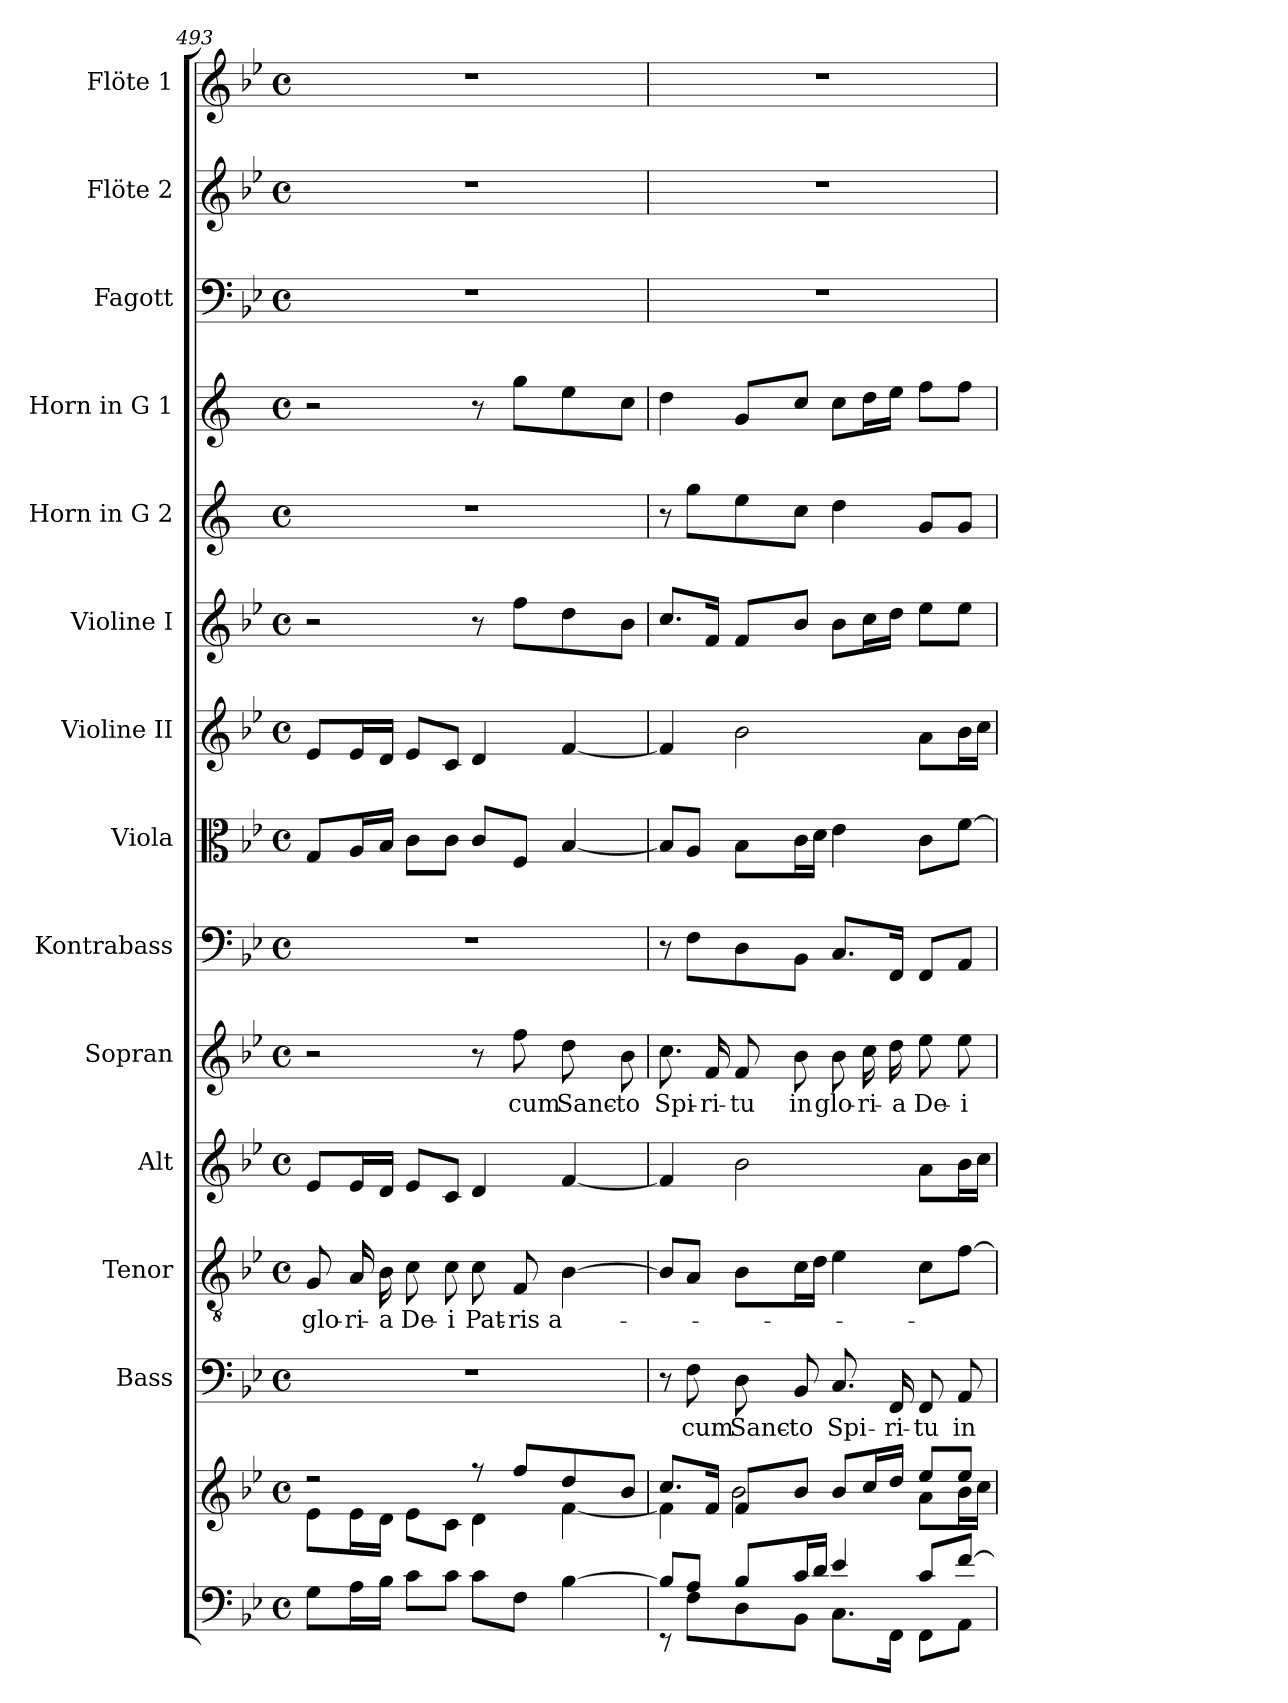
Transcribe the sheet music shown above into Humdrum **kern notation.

**kern	**kern	**kern	**text	**kern	**text	**kern	**kern	**text	**kern	**kern	**kern	**kern	**kern	**kern	**kern	**kern	**kern
*part14	*part14	*part13	*part13	*part12	*part12	*part11	*part10	*part10	*part9	*part8	*part7	*part6	*part5	*part4	*part3	*part2	*part1
*staff15	*staff14	*staff13	*staff13	*staff12	*staff12	*staff11	*staff10	*staff10	*staff9	*staff8	*staff7	*staff6	*staff5	*staff4	*staff3	*staff2	*staff1
*	*	*I"Bass	*	*I"Tenor	*	*I"Alt	*I"Sopran	*	*I"Kontrabass	*I"Viola	*I"Violine II	*I"Violine I	*I"Horn in G 2	*I"Horn in G 1	*I"Fagott	*I"Flöte 2	*I"Flöte 1
*	*	*I'B.	*	*I'T.	*	*I'A.	*I'S.	*	*I'Kb.	*I'Vla.	*I'Vl. II	*I'Vl. I	*	*	*I'Fg.	*I'Fl. 2	*I'Fl. 1
*clefF4	*clefG2	*clefF4	*	*clefGv2	*	*clefG2	*clefG2	*	*clefF4	*clefC3	*clefG2	*clefG2	*clefG2	*clefG2	*clefF4	*clefG2	*clefG2
*	*	*	*	*	*	*	*	*	*ITrd7c12	*	*	*	*ITrd1c2	*ITrd1c2	*	*	*
*k[b-e-]	*k[b-e-]	*k[b-e-]	*	*k[b-e-]	*	*k[b-e-]	*k[b-e-]	*	*k[b-e-]	*k[b-e-]	*k[b-e-]	*k[b-e-]	*k[b-e-]	*k[b-e-]	*k[b-e-]	*k[b-e-]	*k[b-e-]
*B-:	*B-:	*B-:	*	*B-:	*	*B-:	*B-:	*	*B-:	*B-:	*B-:	*B-:	*B-:	*B-:	*B-:	*B-:	*B-:
*M4/4	*M4/4	*M4/4	*	*M4/4	*	*M4/4	*M4/4	*	*M4/4	*M4/4	*M4/4	*M4/4	*M4/4	*M4/4	*M4/4	*M4/4	*M4/4
*met(c)	*met(c)	*met(c)	*	*met(c)	*	*met(c)	*met(c)	*	*met(c)	*met(c)	*met(c)	*met(c)	*met(c)	*met(c)	*met(c)	*met(c)	*met(c)
=493	=493	=493	=493	=493	=493	=493	=493	=493	=493	=493	=493	=493	=493	=493	=493	=493	=493
*	*^	*	*	*	*	*	*	*	*	*	*	*	*	*	*	*	*
!	!	!	!	!	!	!LO:LY:b	!	!	!	!	!	!	!	!	!	!	!	!
8G\L	2rdd	8e-\L	1r	.	8G/	glo-	8e-/L	2r	.	1r	8G/L	8e-/L	2r	1r	2r	1r	1r	1r
!	!	!	!	!	!	!LO:LY:b	!	!	!	!	!	!	!	!	!	!	!	!
16A\L	.	16e-\L	.	.	16A/	-ri-	16e-/L	.	.	.	16A/L	16e-/L	.	.	.	.	.	.
!	!	!	!	!	!	!LO:LY:b	!	!	!	!	!	!	!	!	!	!	!	!
16B-\JJ	.	16d\JJ	.	.	16B-\	-a	16d/JJ	.	.	.	16B-/JJ	16d/JJ	.	.	.	.	.	.
!	!	!	!	!	!	!LO:LY:b	!	!	!	!	!	!	!	!	!	!	!	!
8c\L	.	8e-\L	.	.	8c\	De-	8e-/L	.	.	.	8c\L	8e-/L	.	.	.	.	.	.
!	!	!	!	!	!	!LO:LY:b	!	!	!	!	!	!	!	!	!	!	!	!
8c\J	.	8c\J	.	.	8c\	-i	8c/J	.	.	.	8c\J	8c/J	.	.	.	.	.	.
!	!	!	!	!	!	!LO:LY:b	!	!	!	!	!	!	!	!	!	!	!	!
8c\L	8rff	4d\	.	.	8c\	Pat-	4d/	8r	.	.	8c/L	4d/	8r	.	8r	.	.	.
!	!	!	!	!	!	!LO:LY:b	!	!	!LO:LY:b	!	!	!	!	!	!	!	!	!
8F\J	8ff/L	.	.	.	8F/	-ris	.	8ff\	cum	.	8F/J	.	8ff\L	.	8ff\L	.	.	.
!	!	!	!	!	!	!LO:LY:b	!	!	!LO:LY:b	!	!	!	!	!	!	!	!	!
[4B-\	8dd/	[<4f\	.	.	[4B-\	a-	[4f/	8dd\	Sanc-	.	[4B-/	[4f/	8dd\	.	8dd\	.	.	.
!	!	!	!	!	!	!	!	!	!LO:LY:b	!	!	!	!	!	!	!	!	!
.	8b-/J	.	.	.	.	.	.	8b-\	-to	.	.	.	8b-\J	.	8b-\J	.	.	.
=494	=494	=494	=494	=494	=494	=494	=494	=494	=494	=494	=494	=494	=494	=494	=494	=494	=494	=494
*^	*	*	*	*	*	*	*	*	*	*	*	*	*	*	*	*	*	*
!	!	!	!	!	!	!	!	!	!	!LO:LY:b	!	!	!	!	!	!	!	!	!
8B-/L]	8rEE	8.cc/L	4f\]	8r	.	8B-/L]	.	4f/]	8.cc\	Spi-	8r	8B-/L]	4f/]	8.cc/L	8r	4cc\	1r	1r	1r
!	!	!	!	!	!LO:LY:b	!	!	!	!	!	!	!	!	!	!	!	!	!	!
8A/J	8F\L	.	.	8F\	cum	8A/J	.	.	.	.	8FF\L	8A/J	.	.	8ff\L	.	.	.	.
!	!	!	!	!	!	!	!	!	!	!LO:LY:b	!	!	!	!	!	!	!	!	!
.	.	16f/Jk	.	.	.	.	.	.	16f/	-ri-	.	.	.	16f/Jk	.	.	.	.	.
!	!	!	!	!	!LO:LY:b	!	!	!	!	!LO:LY:b	!	!	!	!	!	!	!	!	!
8B-/L	8D\	8f/L	2b-\	8D\	Sanc-	8B-\L	.	2b-\	8f/	-tu	8DD\	8B-\L	2b-\	8f/L	8dd\	8f/L	.	.	.
!	!	!	!	!	!LO:LY:b	!	!	!	!	!LO:LY:b	!	!	!	!	!	!	!	!	!
16c/L	8BB-\J	8b-/J	.	8BB-/	-to	16c\L	.	.	8b-\	in	8BBB-\J	16c\L	.	8b-/J	8b-\J	8b-/J	.	.	.
16d/JJ	.	.	.	.	.	16d\JJ	.	.	.	.	.	16d\JJ	.	.	.	.	.	.	.
!	!	!	!	!	!LO:LY:b	!	!	!	!	!LO:LY:b	!	!	!	!	!	!	!	!	!
4e-/	8.C\L	8b-/L	.	8.C/	Spi-	4e-\	.	.	8b-\	glo-	8.CC/L	4e-\	.	8b-\L	4cc\	8b-\L	.	.	.
!	!	!	!	!	!	!	!	!	!	!LO:LY:b	!	!	!	!	!	!	!	!	!
.	.	16cc/L	.	.	.	.	.	.	16cc\	-ri-	.	.	.	16cc\L	.	16cc\L	.	.	.
!	!	!	!	!	!LO:LY:b	!	!	!	!	!LO:LY:b	!	!	!	!	!	!	!	!	!
.	16FF\Jk	16dd/JJ	.	16FF/	-ri-	.	.	.	16dd\	-a	16FFF/Jk	.	.	16dd\JJ	.	16dd\JJ	.	.	.
!	!	!	!	!	!LO:LY:b	!	!	!	!	!LO:LY:b	!	!	!	!	!	!	!	!	!
8c/L	8FF\L	8ee-/L	8a\L	8FF/	-tu	8c\L	.	8a\L	8ee-\	De-	8FFF/L	8c\L	8a\L	8ee-\L	8f/L	8ee-\L	.	.	.
!	!	!	!	!	!LO:LY:b	!	!	!	!	!LO:LY:b	!	!	!	!	!	!	!	!	!
[>8f/J	8AA\J	8ee-/J	16b-\L	8AA/	in	[8f\J	.	16b-\L	8ee-\	-i	8AAA/J	[8f\J	16b-\L	8ee-\J	8f/J	8ee-\J	.	.	.
.	.	.	16cc\JJ	.	.	.	.	16cc\JJ	.	.	.	.	16cc\JJ	.	.	.	.	.	.
*v	*v	*	*	*	*	*	*	*	*	*	*	*	*	*	*	*	*	*	*
*	*v	*v	*	*	*	*	*	*	*	*	*	*	*	*	*	*	*	*
=	=	=	=	=	=	=	=	=	=	=	=	=	=	=	=	=	=
*-	*-	*-	*-	*-	*-	*-	*-	*-	*-	*-	*-	*-	*-	*-	*-	*-	*-
